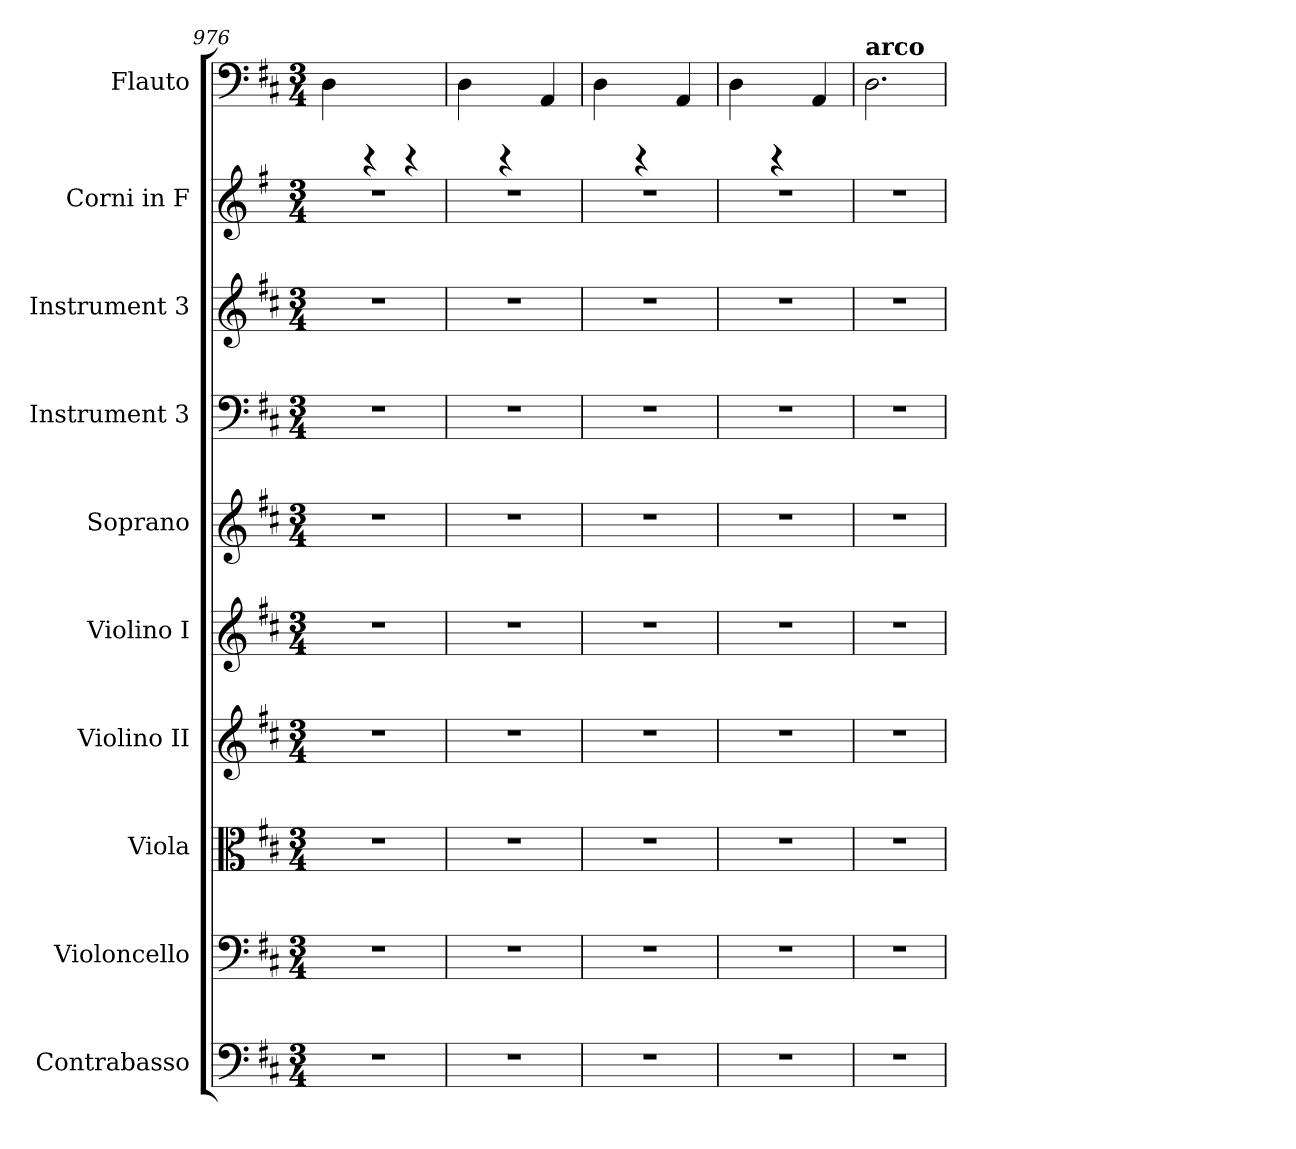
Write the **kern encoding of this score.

**kern	**kern	**kern	**kern	**kern	**kern	**kern	**kern	**kern	**kern
*part10	*part9	*part8	*part7	*part6	*part5	*part4	*part3	*part2	*part1
*staff10	*staff9	*staff8	*staff7	*staff6	*staff5	*staff4	*staff3	*staff2	*staff1
*I"Contrabasso	*I"Violoncello	*I"Viola	*I"Violino II	*I"Violino I	*I"Soprano	*I"Instrument 3	*I"Instrument 3	*I"Corni in F	*I"Flauto
*I'Cb.	*I'Vc.	*I'Vla.	*I'Vln. II	*I'Vln. I	*I'S	*	*	*I'Cor.	*I'Fl.
*clefF4	*clefF4	*clefC3	*clefG2	*clefG2	*clefG2	*clefF4	*clefG2	*clefG2	*clefF4
*ITrd1c2	*ITrd1c2	*ITrd1c2	*ITrd1c2	*ITrd1c2	*ITrd1c2	*ITrd1c2	*ITrd1c2	*ITrd4c7	*ITrd1c2
*k[]	*k[]	*k[]	*k[]	*k[]	*k[]	*k[]	*k[]	*k[]	*k[]
*C:	*C:	*C:	*C:	*C:	*C:	*C:	*C:	*C:	*C:
*M3/4	*M3/4	*M3/4	*M3/4	*M3/4	*M3/4	*M3/4	*M3/4	*M3/4	*M3/4
=976	=976	=976	=976	=976	=976	=976	=976	=976	=976
2.r	2.r	2.r	2.r	2.r	2.r	2.r	2.r	2.r	4C\
.	.	.	.	.	.	.	.	.	4rCCC
.	.	.	.	.	.	.	.	.	4rCCC
=977	=977	=977	=977	=977	=977	=977	=977	=977	=977
2.r	2.r	2.r	2.r	2.r	2.r	2.r	2.r	2.r	4C\
.	.	.	.	.	.	.	.	.	4rCCC
.	.	.	.	.	.	.	.	.	4GG/
=978	=978	=978	=978	=978	=978	=978	=978	=978	=978
2.r	2.r	2.r	2.r	2.r	2.r	2.r	2.r	2.r	4C\
.	.	.	.	.	.	.	.	.	4rCCC
.	.	.	.	.	.	.	.	.	4GG/
!!LO:PB:g=z
=979	=979	=979	=979	=979	=979	=979	=979	=979	=979
2.r	2.r	2.r	2.r	2.r	2.r	2.r	2.r	2.r	4C\
.	.	.	.	.	.	.	.	.	4rCCC
.	.	.	.	.	.	.	.	.	4GG/
=980	=980	=980	=980	=980	=980	=980	=980	=980	=980
!	!	!	!	!	!	!	!	!	!LO:TX:a:B:t=arco
2.r	2.r	2.r	2.r	2.r	2.r	2.r	2.r	2.r	2.C\
=	=	=	=	=	=	=	=	=	=
*-	*-	*-	*-	*-	*-	*-	*-	*-	*-
